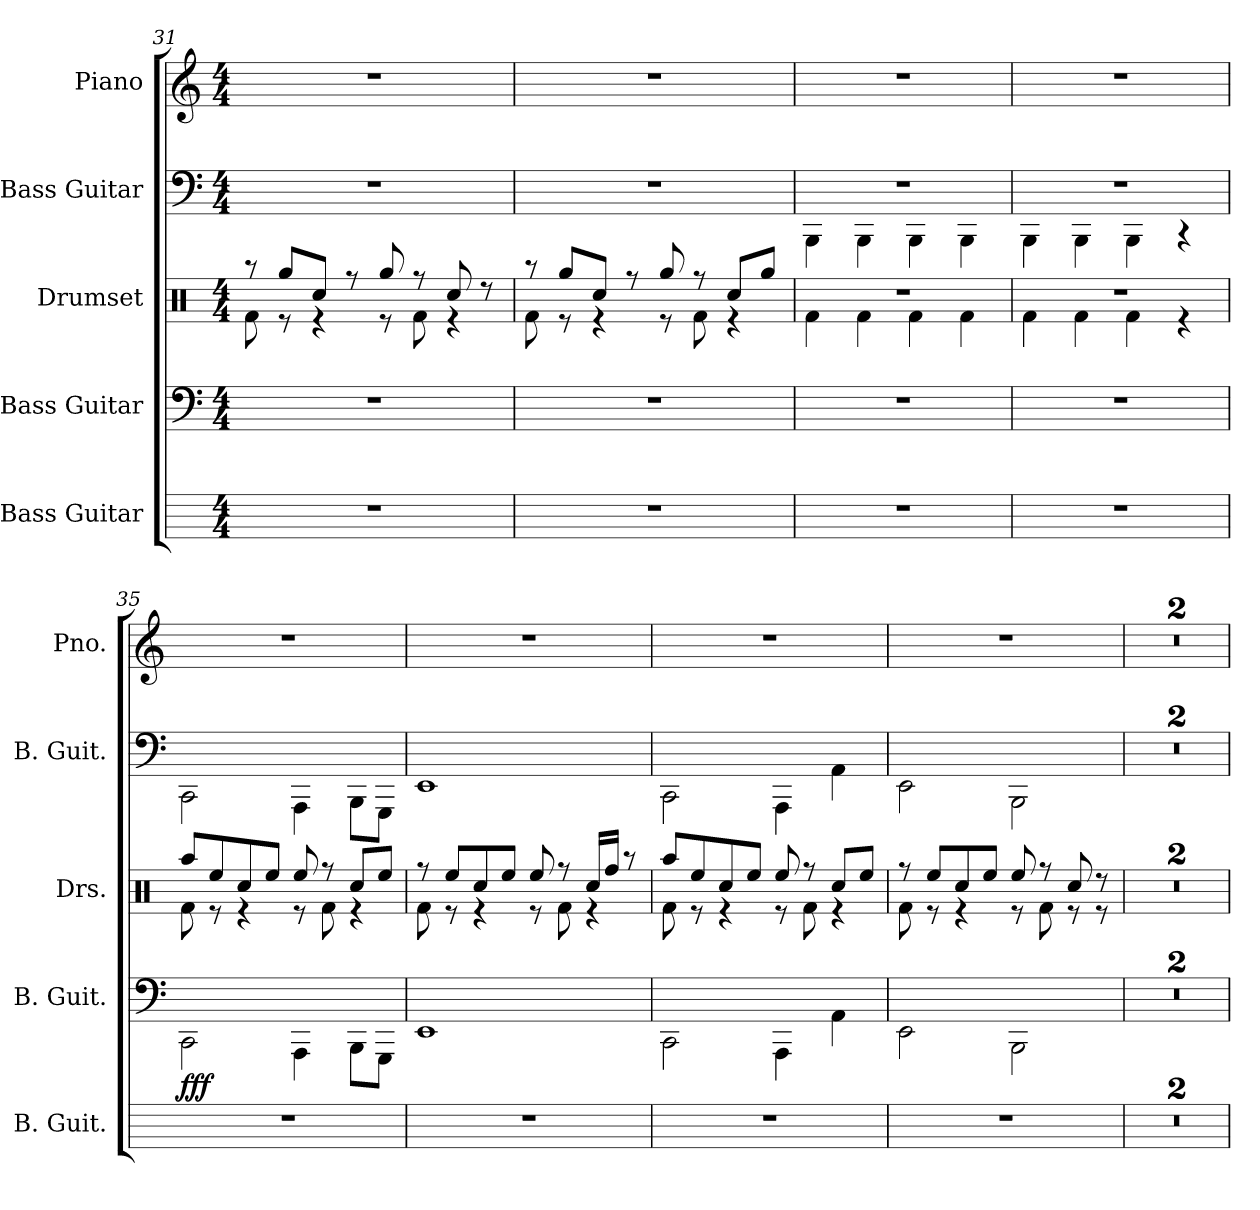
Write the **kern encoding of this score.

**kern	**kern	**dynam	**kern	**kern	**kern
*part5	*part4	*part4	*part3	*part2	*part1
*staff5	*staff4	*staff4	*staff3	*staff2	*staff1
*I"Bass Guitar	*I"Bass Guitar	*	*I"Drumset	*I"Bass Guitar	*I"Piano
*I'B. Guit.	*I'B. Guit.	*	*I'Drs.	*I'B. Guit.	*I'Pno.
*	*	*	*clefX	*	*clefG2
*ITrd7c12	*ITrd7c12	*	*	*ITrd7c12	*
*k[]	*k[]	*	*k[]	*k[]	*k[]
*M4/4	*M4/4	*	*M4/4	*M4/4	*M4/4
=31	=31	=31	=31	=31	=31
*	*	*	*^	*	*
1r	1r	.	8r	8Rf\	1r	1r
.	.	.	8Rgg/L	8r	.	.
.	.	.	8Rcc/J	4r	.	.
.	.	.	8r	.	.	.
.	.	.	8Rgg/	8r	.	.
.	.	.	8r	8Rf\	.	.
.	.	.	8Rcc/	4r	.	.
.	.	.	8r	.	.	.
=32	=32	=32	=32	=32	=32	=32
1r	1r	.	8r	8Rf\	1r	1r
.	.	.	8Rgg/L	8r	.	.
.	.	.	8Rcc/J	4r	.	.
.	.	.	8r	.	.	.
.	.	.	8Rgg/	8r	.	.
.	.	.	8r	8Rf\	.	.
.	.	.	8Rcc/L	4r	.	.
.	.	.	8Rgg/J	.	.	.
=33	=33	=33	=33	=33	=33	=33
*	*	*	*	*	*^	*
1r	1r	.	1r	4Rf\	1r	4BBBB\	1r
.	.	.	.	4Rf\	.	4BBBB\	.
.	.	.	.	4Rf\	.	4BBBB\	.
.	.	.	.	4Rf\	.	4BBBB\	.
!!LO:PB:g=z
=34	=34	=34	=34	=34	=34	=34	=34
1r	1r	.	1r	4Rf\	1r	4BBBB\	1r
.	.	.	.	4Rf\	.	4BBBB\	.
.	.	.	.	4Rf\	.	4BBBB\	.
.	.	.	.	4r	.	4r	.
=35	=35	=35	=35	=35	=35	=35	=35
!	!	!LO:DY:b	!	!	!	!	!
*	*	*	*	*	*v	*v	*
1r	2CCC\	fff	8Raa/L	8Rf\	2CCC\	1r
.	.	.	8Ree/	8r	.	.
.	.	.	8Rcc/	4r	.	.
.	.	.	8Ree/J	.	.	.
.	4AAAA\	.	8Ree/	8r	4AAAA\	.
.	.	.	8r	8Rf\	.	.
.	8BBBB\L	.	8Rcc/L	4r	8BBBB\L	.
.	8GGGG\J	.	8Ree/J	.	8GGGG\J	.
=36	=36	=36	=36	=36	=36	=36
1r	1EEE	.	8r	8Rf\	1EEE	1r
.	.	.	8Ree/L	8r	.	.
.	.	.	8Rcc/	4r	.	.
.	.	.	8Ree/J	.	.	.
.	.	.	8Ree/	8r	.	.
.	.	.	8r	8Rf\	.	.
.	.	.	16Rcc/LL	4r	.	.
.	.	.	16Rff/JJ	.	.	.
.	.	.	8r	.	.	.
=37	=37	=37	=37	=37	=37	=37
1r	2CCC\	.	8Raa/L	8Rf\	2CCC\	1r
.	.	.	8Ree/	8r	.	.
.	.	.	8Rcc/	4r	.	.
.	.	.	8Ree/J	.	.	.
.	4AAAA\	.	8Ree/	8r	4AAAA\	.
.	.	.	8r	8Rf\	.	.
.	4AAA\	.	8Rcc/L	4r	4AAA\	.
.	.	.	8Ree/J	.	.	.
!!LO:LB:g=z
=38	=38	=38	=38	=38	=38	=38
1r	2EEE\	.	8r	8Rf\	2EEE\	1r
.	.	.	8Ree/L	8r	.	.
.	.	.	8Rcc/	4r	.	.
.	.	.	8Ree/J	.	.	.
.	2BBBB\	.	8Ree/	8r	2BBBB\	.
.	.	.	8r	8Rf\	.	.
.	.	.	8Rcc/	8r	.	.
.	.	.	8r	8r	.	.
*	*	*	*v	*v	*	*
=39	=39	=39	=39	=39	=39
1r	1r	.	1r	1r	1r
=40	=40	=40	=40	=40	=40
1r	1r	.	1r	1r	1r
=	=	=	=	=	=
*-	*-	*-	*-	*-	*-
